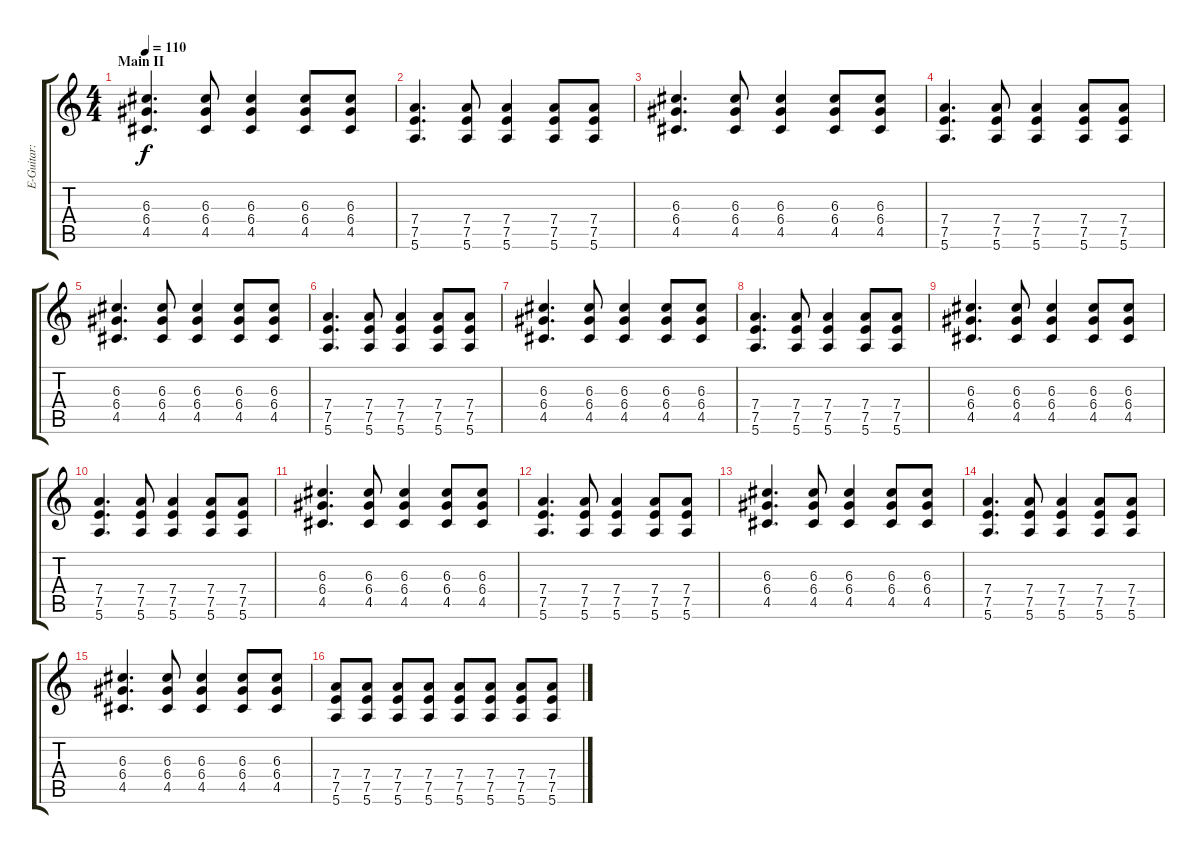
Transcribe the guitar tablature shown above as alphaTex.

\track ("E-Guitar: Fill" "E-Guitar: ") {instrument overdrivenguitar}
\staff {score tabs}
\tuning (E4 B3 G3 D3 A2 E2) {hide}
\ts (4 4)
\section ("" "Main II")
\tempo 110
\clef g2
\ks c
(6.3 6.4 4.5).4{d dy f volume 13 instrument distortionguitar} (6.3 6.4 4.5).8 (6.3 6.4 4.5).4 (6.3 6.4 4.5).8 (6.3 6.4 4.5).8 |
(7.4 7.5 5.6).4{d} (7.4 7.5 5.6).8 (7.4 7.5 5.6).4 (7.4 7.5 5.6).8 (7.4 7.5 5.6).8 |
(6.3 6.4 4.5).4{d} (6.3 6.4 4.5).8 (6.3 6.4 4.5).4 (6.3 6.4 4.5).8 (6.3 6.4 4.5).8 |
(7.4 7.5 5.6).4{d} (7.4 7.5 5.6).8 (7.4 7.5 5.6).4 (7.4 7.5 5.6).8 (7.4 7.5 5.6).8 |
(6.3 6.4 4.5).4{d} (6.3 6.4 4.5).8 (6.3 6.4 4.5).4 (6.3 6.4 4.5).8 (6.3 6.4 4.5).8 |
(7.4 7.5 5.6).4{d} (7.4 7.5 5.6).8 (7.4 7.5 5.6).4 (7.4 7.5 5.6).8 (7.4 7.5 5.6).8 |
(6.3 6.4 4.5).4{d} (6.3 6.4 4.5).8 (6.3 6.4 4.5).4 (6.3 6.4 4.5).8 (6.3 6.4 4.5).8 |
(7.4 7.5 5.6).4{d} (7.4 7.5 5.6).8 (7.4 7.5 5.6).4 (7.4 7.5 5.6).8 (7.4 7.5 5.6).8 |
(6.3 6.4 4.5).4{d} (6.3 6.4 4.5).8 (6.3 6.4 4.5).4 (6.3 6.4 4.5).8 (6.3 6.4 4.5).8 |
(7.4 7.5 5.6).4{d} (7.4 7.5 5.6).8 (7.4 7.5 5.6).4 (7.4 7.5 5.6).8 (7.4 7.5 5.6).8 |
(6.3 6.4 4.5).4{d} (6.3 6.4 4.5).8 (6.3 6.4 4.5).4 (6.3 6.4 4.5).8 (6.3 6.4 4.5).8 |
(7.4 7.5 5.6).4{d} (7.4 7.5 5.6).8 (7.4 7.5 5.6).4 (7.4 7.5 5.6).8 (7.4 7.5 5.6).8 |
(6.3 6.4 4.5).4{d} (6.3 6.4 4.5).8 (6.3 6.4 4.5).4 (6.3 6.4 4.5).8 (6.3 6.4 4.5).8 |
(7.4 7.5 5.6).4{d} (7.4 7.5 5.6).8 (7.4 7.5 5.6).4 (7.4 7.5 5.6).8 (7.4 7.5 5.6).8 |
(6.3 6.4 4.5).4{d} (6.3 6.4 4.5).8 (6.3 6.4 4.5).4 (6.3 6.4 4.5).8 (6.3 6.4 4.5).8 |
(7.4 7.5 5.6).8 (7.4 7.5 5.6).8 (7.4 7.5 5.6).8 (7.4 7.5 5.6).8 (7.4 7.5 5.6).8 (7.4 7.5 5.6).8 (7.4 7.5 5.6).8 (7.4 7.5 5.6).8
